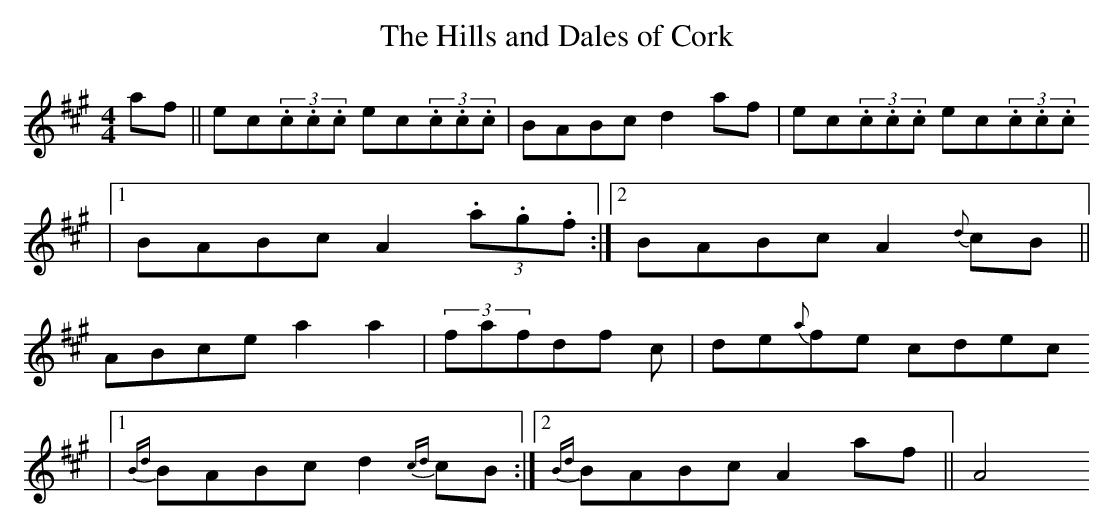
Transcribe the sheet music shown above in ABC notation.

X:1
T:The Hills and Dales of Cork
M:4/4
K:A
af || ec(3.c.c.c ec(3.c.c.c | BABc d2af | ec(3.c.c.c ec(3.c.c.c
|1 BABc A2 (3.a.g.f :|2 BABc A2 {d}cB ||
ABce a2a2 | (3fafdf +e3c3+c | de{a}fe cdec
|1 {Bd}BABc d2{cd}cB :|2 {Bd}BABc A2af || A4
